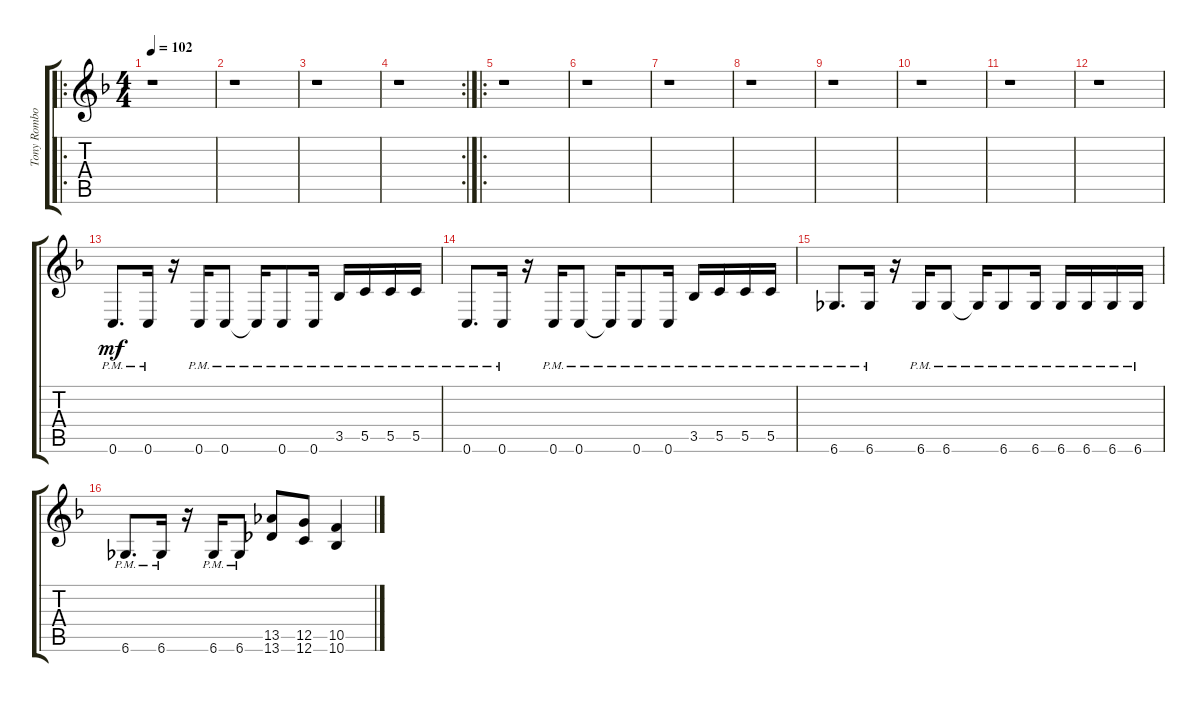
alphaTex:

\track ("Tony Rombola" "Tony Rombo") {instrument distortionguitar}
\staff {score tabs}
\tuning (D4 A3 F3 C3 G2 C2) {hide}
\ro
\ts (4 4)
\tempo 102
\clef g2
\ks f
r.1{dy mf instrument distortionguitar} |
r.1 |
r.1 |
\rc 2
r.1 |
\ro
r.1 |
r.1 |
r.1 |
r.1 |
r.1 |
r.1 |
r.1 |
r.1 |
0.6{pm}.8{d} 0.6{pm}.16 r.16 0.6{pm}.16 0.6{pm}.8 0.6{pm t}.16 0.6{pm}.8 0.6{pm}.16 3.5{pm}.16 5.5{pm}.16 5.5{pm}.16 5.5{pm}.16 |
0.6{pm}.8{d} 0.6{pm}.16 r.16 0.6{pm}.16 0.6{pm}.8 0.6{pm t}.16 0.6{pm}.8 0.6{pm}.16 3.5{pm}.16 5.5{pm}.16 5.5{pm}.16 5.5{pm}.16 |
6.6{pm}.8{d} 6.6{pm}.16 r.16 6.6{pm}.16 6.6{pm}.8 6.6{pm t}.16 6.6{pm}.8 6.6{pm}.16 6.6{pm}.16 6.6{pm}.16 6.6{pm}.16 6.6{pm}.16 |
6.6{pm}.8{d} 6.6{pm}.16 r.16 6.6{pm}.16 6.6{pm}.8 (13.5 13.6).8 (12.5 12.6).8 (10.5 10.6).4
